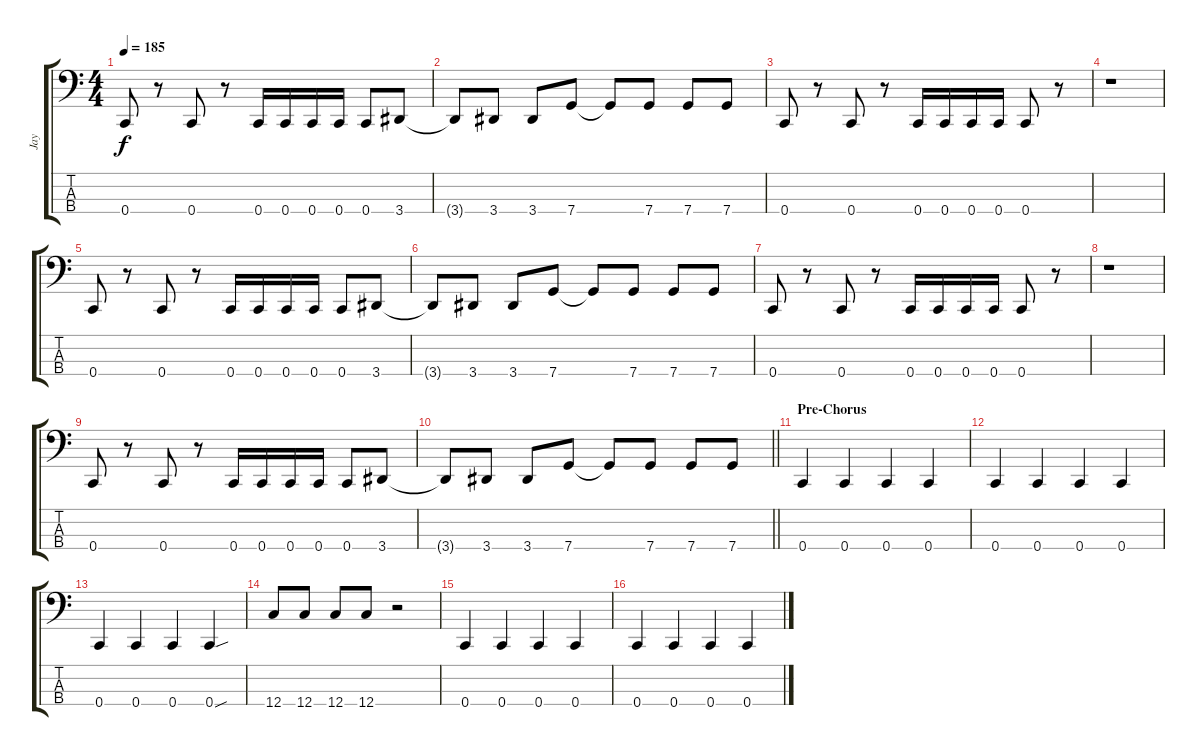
\track ("Jay" "Jay") {instrument electricbasspick}
\staff {score tabs}
\tuning (F2 C2 G1 C1) {hide}
\ts (4 4)
\tempo 185
\clef f4
\ks c
0.4.8{dy f} r.8 0.4.8 r.8 0.4.16 0.4.16 0.4.16 0.4.16 0.4.8 3.4.8 |
3.4{t}.8 3.4.8 3.4.8 7.4.8 7.4{t}.8 7.4.8 7.4.8 7.4.8 |
0.4.8 r.8 0.4.8 r.8 0.4.16 0.4.16 0.4.16 0.4.16 0.4.8 r.8 |
r.1 |
0.4.8 r.8 0.4.8 r.8 0.4.16 0.4.16 0.4.16 0.4.16 0.4.8 3.4.8 |
3.4{t}.8 3.4.8 3.4.8 7.4.8 7.4{t}.8 7.4.8 7.4.8 7.4.8 |
0.4.8 r.8 0.4.8 r.8 0.4.16 0.4.16 0.4.16 0.4.16 0.4.8 r.8 |
r.1 |
0.4.8 r.8 0.4.8 r.8 0.4.16 0.4.16 0.4.16 0.4.16 0.4.8 3.4.8 |
\barLineRight lightlight
3.4{t}.8 3.4.8 3.4.8 7.4.8 7.4{t}.8 7.4.8 7.4.8 7.4.8 |
\section ("" "Pre-Chorus")
0.4.4 0.4.4 0.4.4 0.4.4 |
0.4.4 0.4.4 0.4.4 0.4.4 |
0.4.4 0.4.4 0.4.4 0.4{sou}.4 |
12.4.8 12.4.8 12.4.8 12.4.8 r.2 |
0.4.4 0.4.4 0.4.4 0.4.4 |
0.4.4 0.4.4 0.4.4 0.4.4
